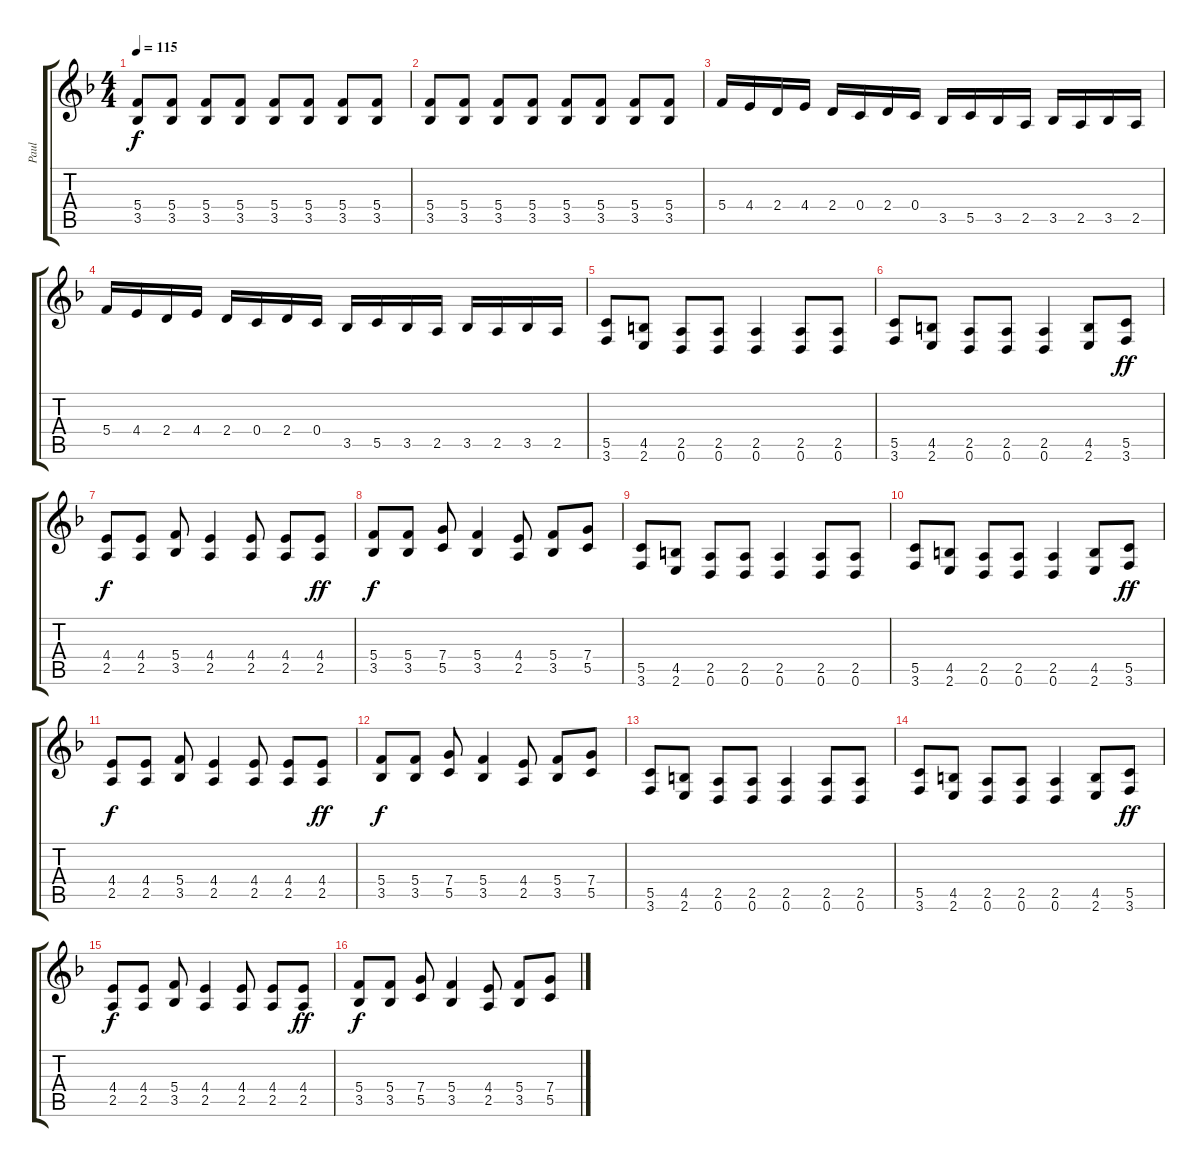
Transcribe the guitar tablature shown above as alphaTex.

\track ("Paul" "Paul") {instrument distortionguitar}
\staff {score tabs}
\tuning (D4 A3 F3 C3 G2 D2) {hide}
\ts (4 4)
\tempo 115
\clef g2
\ks dminor
(5.4 3.5).8{dy f} (5.4 3.5).8 (5.4 3.5).8 (5.4 3.5).8 (5.4 3.5).8 (5.4 3.5).8 (5.4 3.5).8 (5.4 3.5).8 |
(5.4 3.5).8 (5.4 3.5).8 (5.4 3.5).8 (5.4 3.5).8 (5.4 3.5).8 (5.4 3.5).8 (5.4 3.5).8 (5.4 3.5).8 |
5.4.16 4.4.16 2.4.16 4.4.16 2.4.16 0.4.16 2.4.16 0.4.16 3.5.16 5.5.16 3.5.16 2.5.16 3.5.16 2.5.16 3.5.16 2.5.16 |
5.4.16 4.4.16 2.4.16 4.4.16 2.4.16 0.4.16 2.4.16 0.4.16 3.5.16 5.5.16 3.5.16 2.5.16 3.5.16 2.5.16 3.5.16 2.5.16 |
(5.5 3.6).8 (4.5 2.6).8 (2.5 0.6).8 (2.5 0.6).8 (2.5 0.6).4 (2.5 0.6).8 (2.5 0.6).8 |
(5.5 3.6).8 (4.5 2.6).8 (2.5 0.6).8 (2.5 0.6).8 (2.5 0.6).4 (4.5 2.6).8 (5.5 3.6).8{dy ff} |
(4.4 2.5).8{dy f} (4.4 2.5).8 (5.4 3.5).8 (4.4 2.5).4 (4.4 2.5).8 (4.4 2.5).8 (4.4 2.5).8{dy ff} |
(5.4 3.5).8{dy f} (5.4 3.5).8 (7.4 5.5).8 (5.4 3.5).4 (4.4 2.5).8 (5.4 3.5).8 (7.4 5.5).8 |
(5.5 3.6).8 (4.5 2.6).8 (2.5 0.6).8 (2.5 0.6).8 (2.5 0.6).4 (2.5 0.6).8 (2.5 0.6).8 |
(5.5 3.6).8 (4.5 2.6).8 (2.5 0.6).8 (2.5 0.6).8 (2.5 0.6).4 (4.5 2.6).8 (5.5 3.6).8{dy ff} |
(4.4 2.5).8{dy f} (4.4 2.5).8 (5.4 3.5).8 (4.4 2.5).4 (4.4 2.5).8 (4.4 2.5).8 (4.4 2.5).8{dy ff} |
(5.4 3.5).8{dy f} (5.4 3.5).8 (7.4 5.5).8 (5.4 3.5).4 (4.4 2.5).8 (5.4 3.5).8 (7.4 5.5).8 |
(5.5 3.6).8 (4.5 2.6).8 (2.5 0.6).8 (2.5 0.6).8 (2.5 0.6).4 (2.5 0.6).8 (2.5 0.6).8 |
(5.5 3.6).8 (4.5 2.6).8 (2.5 0.6).8 (2.5 0.6).8 (2.5 0.6).4 (4.5 2.6).8 (5.5 3.6).8{dy ff} |
(4.4 2.5).8{dy f} (4.4 2.5).8 (5.4 3.5).8 (4.4 2.5).4 (4.4 2.5).8 (4.4 2.5).8 (4.4 2.5).8{dy ff} |
(5.4 3.5).8{dy f} (5.4 3.5).8 (7.4 5.5).8 (5.4 3.5).4 (4.4 2.5).8 (5.4 3.5).8 (7.4 5.5).8
